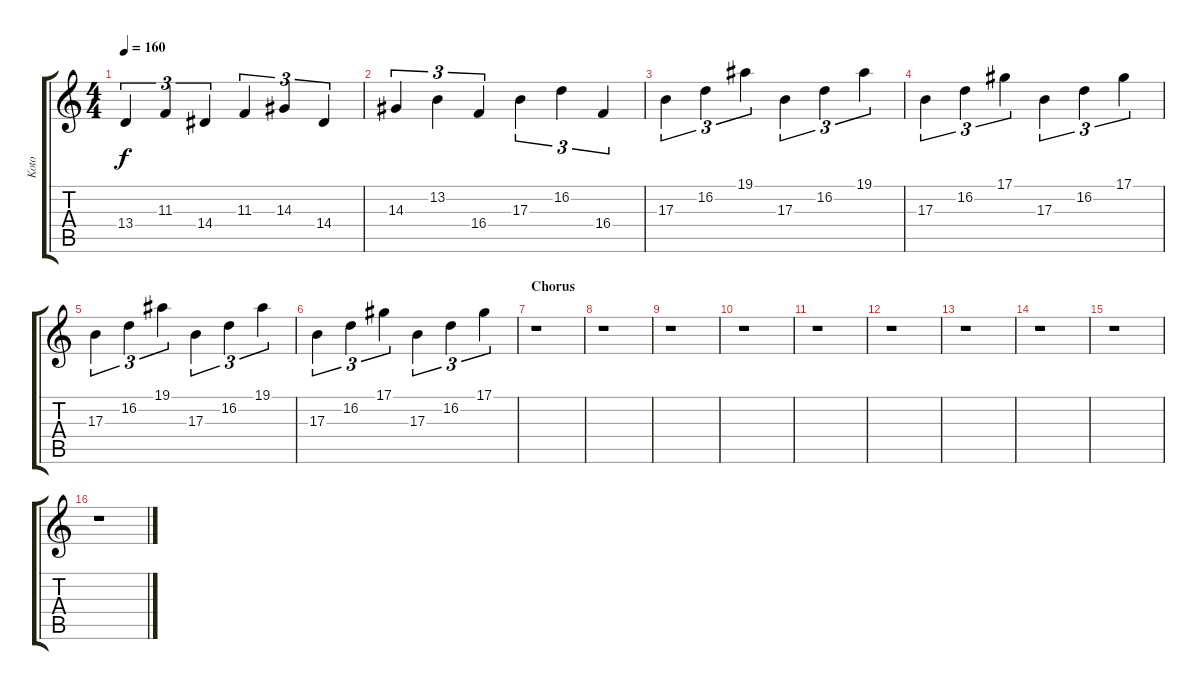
\track ("Koto" "Koto") {instrument koto}
\staff {score tabs}
\tuning (Eb4 Bb3 Gb3 Db3 Ab2 Eb2) {hide}
\ts (4 4)
\section ("" "")
\tempo 160
\clef g2
\ks c
13.4.4{tu (3 2) dy f} 11.3.4{tu (3 2)} 14.4.4{tu (3 2)} 11.3.4{tu (3 2)} 14.3.4{tu (3 2)} 14.4.4{tu (3 2)} |
14.3.4{tu (3 2)} 13.2.4{tu (3 2)} 16.4.4{tu (3 2)} 17.3.4{tu (3 2)} 16.2.4{tu (3 2)} 16.4.4{tu (3 2)} |
17.3.4{tu (3 2)} 16.2.4{tu (3 2)} 19.1.4{tu (3 2)} 17.3.4{tu (3 2)} 16.2.4{tu (3 2)} 19.1.4{tu (3 2)} |
17.3.4{tu (3 2)} 16.2.4{tu (3 2)} 17.1.4{tu (3 2)} 17.3.4{tu (3 2)} 16.2.4{tu (3 2)} 17.1.4{tu (3 2)} |
17.3.4{tu (3 2)} 16.2.4{tu (3 2)} 19.1.4{tu (3 2)} 17.3.4{tu (3 2)} 16.2.4{tu (3 2)} 19.1.4{tu (3 2)} |
17.3.4{tu (3 2)} 16.2.4{tu (3 2)} 17.1.4{tu (3 2)} 17.3.4{tu (3 2)} 16.2.4{tu (3 2)} 17.1.4{tu (3 2)} |
\section ("" "Chorus")
r.1 |
r.1 |
r.1 |
r.1 |
r.1 |
r.1 |
r.1 |
r.1 |
r.1 |
r.1
